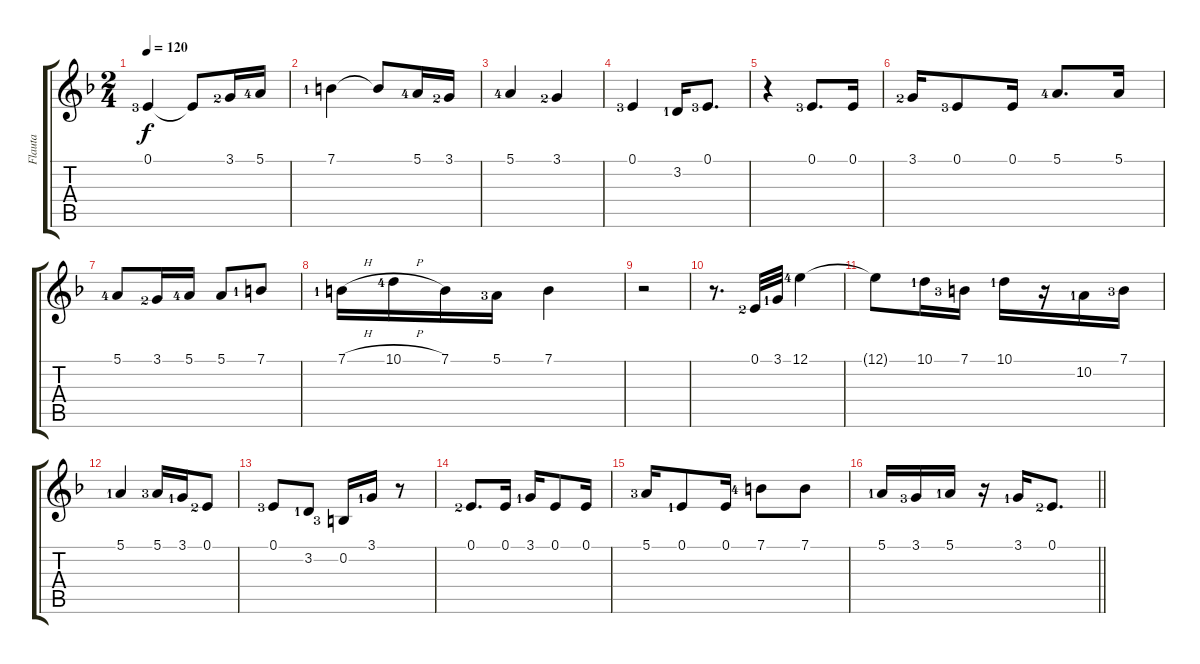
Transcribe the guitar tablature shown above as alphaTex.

\track ("Flauta" "Flauta") {instrument flute}
\staff {score tabs}
\tuning (E4 B3 G3 D3 A2 E2) {hide}
\ts (2 4)
\tempo 120
\clef g2
\ks dminor
0.1{lf 4}.4{dy f volume 13 balance 8 instrument flute} 0.1{t}.8 3.1{lf 3}.16 5.1{lf 5}.16 |
7.1{lf 2}.4 7.1{t}.8 5.1{lf 5}.16 3.1{lf 3}.16 |
5.1{lf 5}.4 3.1{lf 3}.4 |
0.1{lf 4}.4 3.2{lf 2}.16 0.1{lf 4}.8{d} |
r.4 0.1{lf 4}.8{d} 0.1.16 |
3.1{lf 3}.16 0.1{lf 4}.8 0.1.16 5.1{lf 5}.8{d} 5.1.16 |
5.1{lf 5}.8 3.1{lf 3}.16 5.1{lf 5}.16 5.1.8 7.1{lf 2}.8 |
7.1{h lf 2}.16 10.1{h lf 5}.16 7.1.16 5.1{lf 4}.16 7.1.4 |
r.2 |
r.8{d} 0.1{lf 3}.32 3.1{lf 2}.32 12.1{lf 5}.4 |
12.1{t}.8 10.1{lf 2}.16 7.1{lf 4}.16 10.1{lf 2}.16 r.16 10.2{lf 2}.16 7.1{lf 4}.16 |
5.1{lf 2}.4 5.1{lf 4}.16 3.1{lf 2}.16 0.1{lf 3}.8 |
0.1{lf 4}.8 3.2{lf 2}.8 0.2{lf 4}.16 3.1{lf 2}.16 r.8 |
0.1{lf 3}.8{d} 0.1.16 3.1{lf 2}.16 0.1.8 0.1.16 |
5.1{lf 4}.16 0.1{lf 2}.8 0.1.16 7.1{lf 5}.8 7.1.8 |
\barLineRight lightlight
5.1{lf 2}.16 3.1{lf 4}.16 5.1{lf 2}.16 r.16 3.1{lf 2}.16 0.1{lf 3}.8{d}
